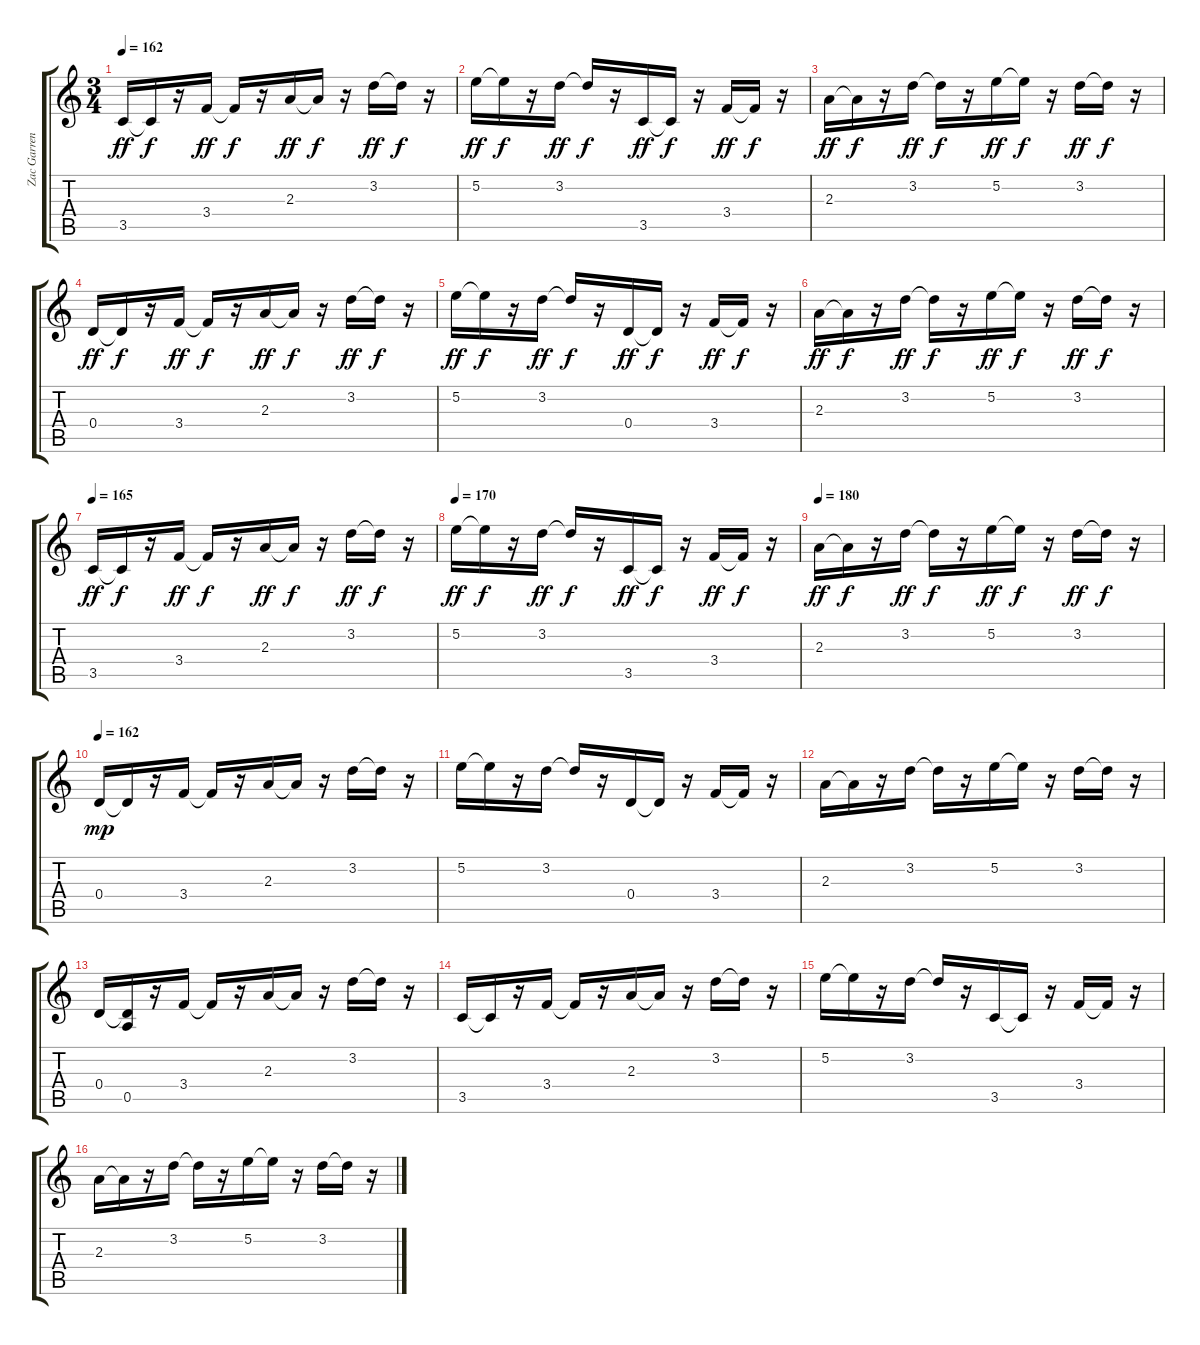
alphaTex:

\track ("Zac Garren" "Zac Garren") {instrument overdrivenguitar}
\staff {score tabs}
\tuning (E4 B3 G3 D3 A2 D2) {hide}
\ts (3 4)
\tempo 162
\clef g2
\ks c
3.5.16{dy ff} 3.5{t}.16{dy f} r.16 3.4.16{dy ff} 3.4{t}.16{dy f} r.16 2.3.16{dy ff} 2.3{t}.16{dy f} r.16 3.2.16{dy ff} 3.2{t}.16{dy f} r.16 |
5.2.16{dy ff} 5.2{t}.16{dy f} r.16 3.2.16{dy ff} 3.2{t}.16{dy f} r.16 3.5.16{dy ff} 3.5{t}.16{dy f} r.16 3.4.16{dy ff} 3.4{t}.16{dy f} r.16 |
2.3.16{dy ff} 2.3{t}.16{dy f} r.16 3.2.16{dy ff} 3.2{t}.16{dy f} r.16 5.2.16{dy ff} 5.2{t}.16{dy f} r.16 3.2.16{dy ff} 3.2{t}.16{dy f} r.16 |
0.4.16{dy ff} 0.4{t}.16{dy f} r.16 3.4.16{dy ff} 3.4{t}.16{dy f} r.16 2.3.16{dy ff} 2.3{t}.16{dy f} r.16 3.2.16{dy ff} 3.2{t}.16{dy f} r.16 |
5.2.16{dy ff} 5.2{t}.16{dy f} r.16 3.2.16{dy ff} 3.2{t}.16{dy f} r.16 0.4.16{dy ff} 0.4{t}.16{dy f} r.16 3.4.16{dy ff} 3.4{t}.16{dy f} r.16 |
2.3.16{dy ff} 2.3{t}.16{dy f} r.16 3.2.16{dy ff} 3.2{t}.16{dy f} r.16 5.2.16{dy ff} 5.2{t}.16{dy f} r.16 3.2.16{dy ff} 3.2{t}.16{dy f} r.16 |
\tempo 165
3.5.16{dy ff} 3.5{t}.16{dy f} r.16 3.4.16{dy ff} 3.4{t}.16{dy f} r.16 2.3.16{dy ff} 2.3{t}.16{dy f} r.16 3.2.16{dy ff} 3.2{t}.16{dy f} r.16 |
\tempo 170
5.2.16{dy ff} 5.2{t}.16{dy f} r.16 3.2.16{dy ff} 3.2{t}.16{dy f} r.16 3.5.16{dy ff} 3.5{t}.16{dy f} r.16 3.4.16{dy ff} 3.4{t}.16{dy f} r.16 |
\tempo 180
2.3.16{dy ff} 2.3{t}.16{dy f} r.16 3.2.16{dy ff} 3.2{t}.16{dy f} r.16 5.2.16{dy ff} 5.2{t}.16{dy f} r.16 3.2.16{dy ff} 3.2{t}.16{dy f} r.16 |
\tempo 162
0.4.16{dy mp} 0.4{t}.16 r.16 3.4.16 3.4{t}.16 r.16 2.3.16 2.3{t}.16 r.16 3.2.16 3.2{t}.16 r.16 |
5.2.16 5.2{t}.16 r.16 3.2.16 3.2{t}.16 r.16 0.4.16 0.4{t}.16 r.16 3.4.16 3.4{t}.16 r.16 |
2.3.16 2.3{t}.16 r.16 3.2.16 3.2{t}.16 r.16 5.2.16 5.2{t}.16 r.16 3.2.16 3.2{t}.16 r.16 |
0.4.16 (0.4{t} 0.5).16 r.16 3.4.16 3.4{t}.16 r.16 2.3.16 2.3{t}.16 r.16 3.2.16 3.2{t}.16 r.16 |
3.5.16 3.5{t}.16 r.16 3.4.16 3.4{t}.16 r.16 2.3.16 2.3{t}.16 r.16 3.2.16 3.2{t}.16 r.16 |
5.2.16 5.2{t}.16 r.16 3.2.16 3.2{t}.16 r.16 3.5.16 3.5{t}.16 r.16 3.4.16 3.4{t}.16 r.16 |
2.3.16 2.3{t}.16 r.16 3.2.16 3.2{t}.16 r.16 5.2.16 5.2{t}.16 r.16 3.2.16 3.2{t}.16 r.16
